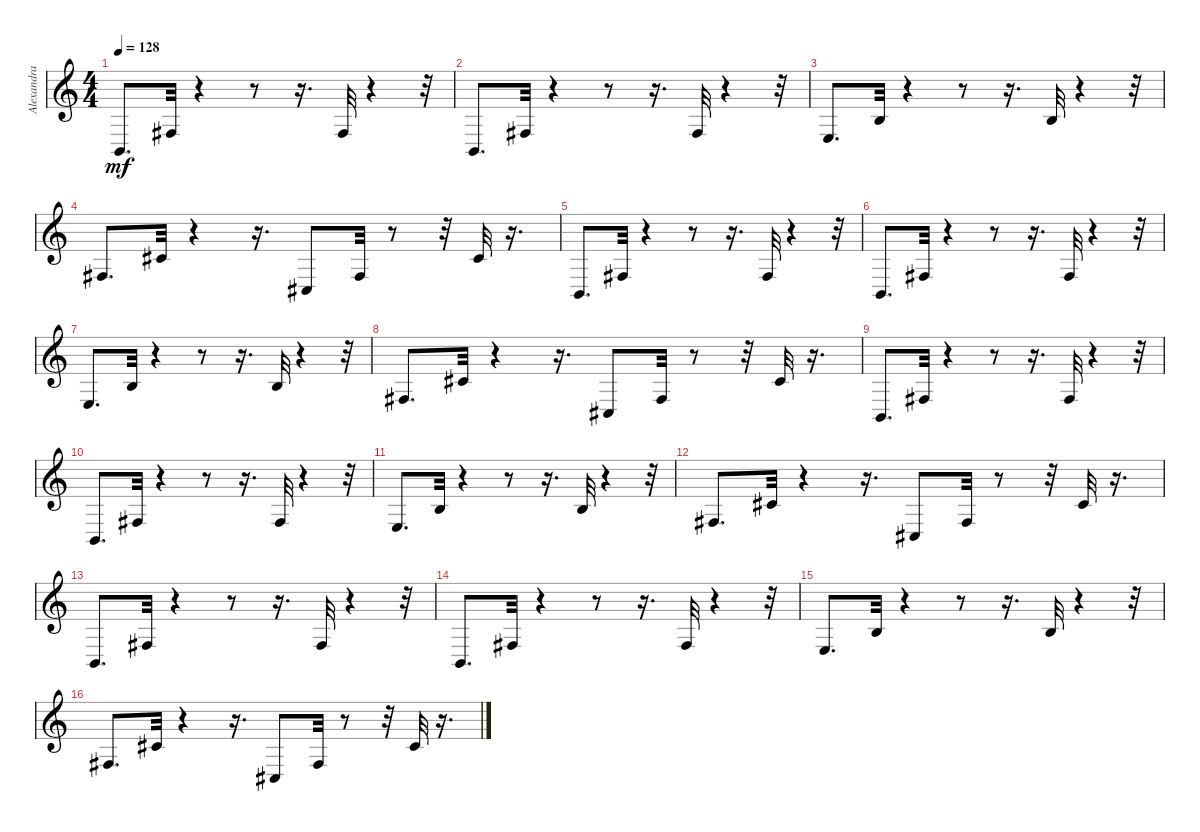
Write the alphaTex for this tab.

\track ("Alexandra Stan - Mr Saxobeat" "Alexandra ") {instrument xylophone}
\staff {score}
\tuning (E4 B3 G3 D3 A2 E2 B1) {hide}
\ts (4 4)
\tempo 128
\clef g2
\ks c
2.5.8{d dy mf} 4.4.32 r.4 r.8 r.16{d} 4.4.32 r.4 r.32 |
2.5.8{d} 4.4.32 r.4 r.8 r.16{d} 4.4.32 r.4 r.32 |
2.4.8{d} 0.2.32 r.4 r.8 r.16{d} 0.2.32 r.4 r.32 |
4.4.8{d} 2.2.32 r.4 r.16{d} 4.5.8 4.4.32 r.8 r.32 2.2.32 r.16{d} |
2.5.8{d} 4.4.32 r.4 r.8 r.16{d} 4.4.32 r.4 r.32 |
2.5.8{d} 4.4.32 r.4 r.8 r.16{d} 4.4.32 r.4 r.32 |
2.4.8{d} 0.2.32 r.4 r.8 r.16{d} 0.2.32 r.4 r.32 |
4.4.8{d} 2.2.32 r.4 r.16{d} 4.5.8 4.4.32 r.8 r.32 2.2.32 r.16{d} |
2.5.8{d} 4.4.32 r.4 r.8 r.16{d} 4.4.32 r.4 r.32 |
2.5.8{d} 4.4.32 r.4 r.8 r.16{d} 4.4.32 r.4 r.32 |
2.4.8{d} 0.2.32 r.4 r.8 r.16{d} 0.2.32 r.4 r.32 |
4.4.8{d} 2.2.32 r.4 r.16{d} 4.5.8 4.4.32 r.8 r.32 2.2.32 r.16{d} |
2.5.8{d} 4.4.32 r.4 r.8 r.16{d} 4.4.32 r.4 r.32 |
2.5.8{d} 4.4.32 r.4 r.8 r.16{d} 4.4.32 r.4 r.32 |
2.4.8{d} 0.2.32 r.4 r.8 r.16{d} 0.2.32 r.4 r.32 |
4.4.8{d} 2.2.32 r.4 r.16{d} 4.5.8 4.4.32 r.8 r.32 2.2.32 r.16{d}
